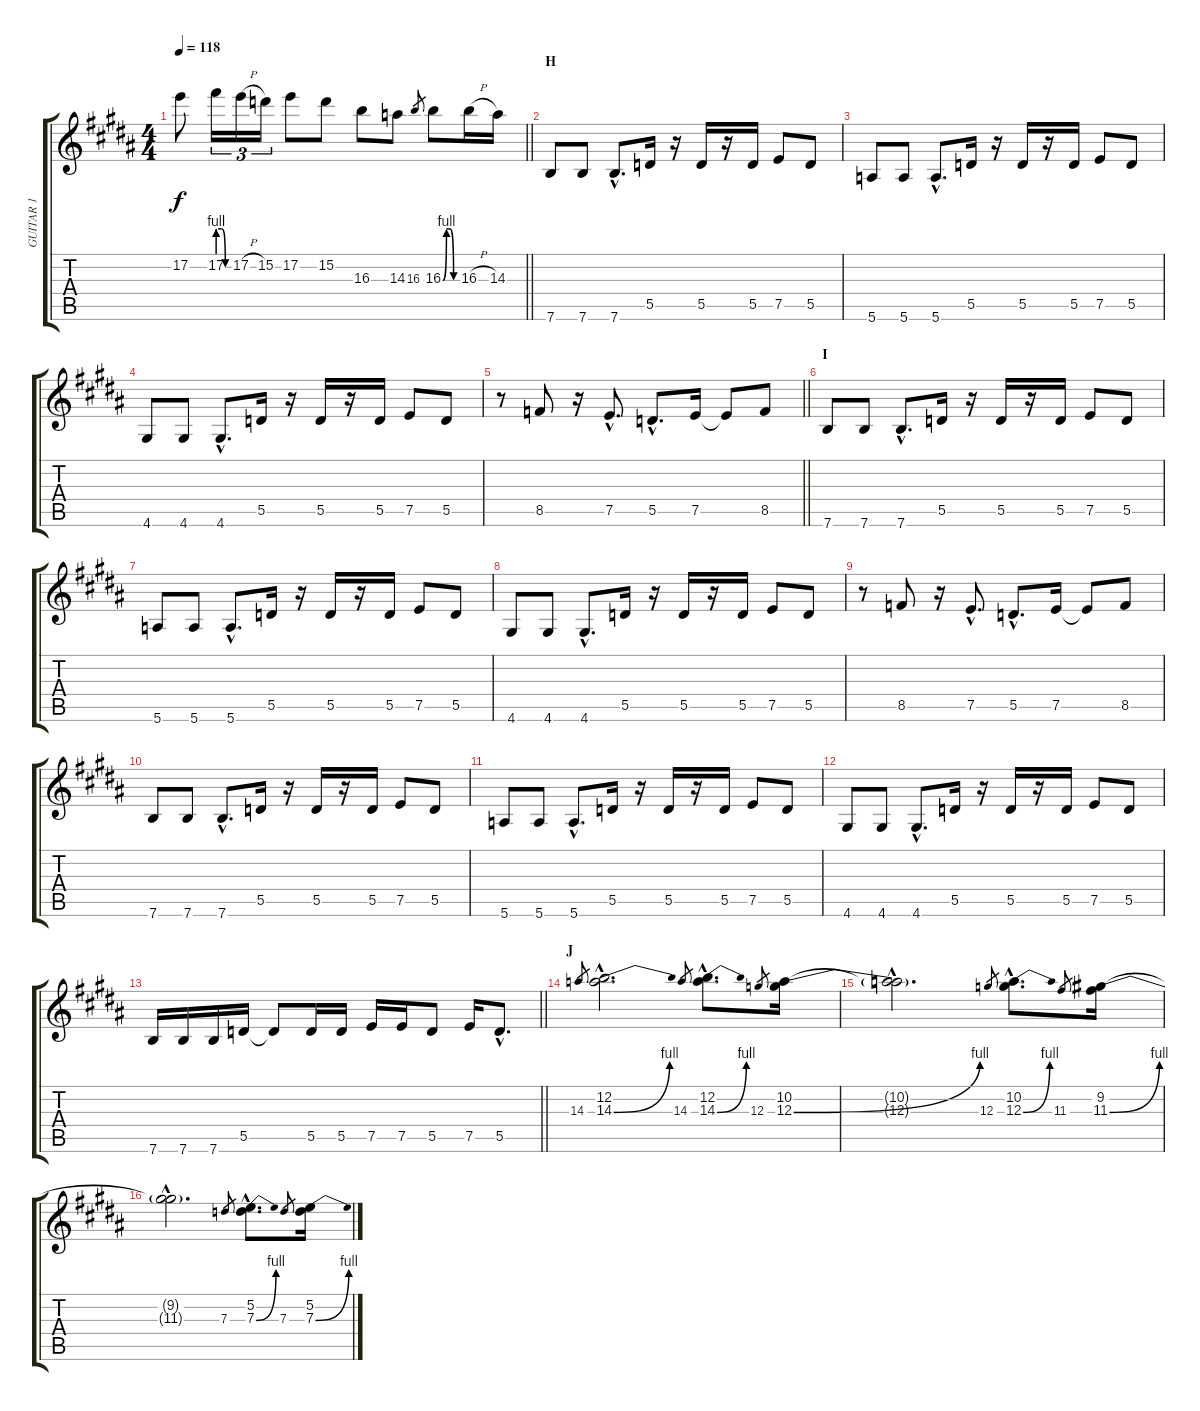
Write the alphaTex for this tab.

\track ("GUITAR 1" "GUITAR 1") {instrument distortionguitar}
\staff {score tabs}
\tuning (E4 B3 G3 D3 A2 E2) {hide}
\ts (4 4)
\tempo 118
\clef g2
\barLineRight lightlight
\ks b
17.2{t}.8{dy f} 17.2{be (custom 0 4 20 4 40 0 60 0)}.16{tu (3 2)} 17.2{h}.16{tu (3 2)} 15.2.16{tu (3 2)} 17.2.8 15.2.8 16.3.8 14.3.8 16.3.8{gr} 16.3{be (custom 0 0 15 4 30 4 45 0 60 0)}.8 16.3{h}.16 14.3.16 |
\section ("" "H")
7.6.8 7.6.8 7.6{hac}.8{d} 5.5.16 r.16 5.5.16 r.16 5.5.16 7.5.8 5.5.8 |
5.6.8 5.6.8 5.6{hac}.8{d} 5.5.16 r.16 5.5.16 r.16 5.5.16 7.5.8 5.5.8 |
4.6.8 4.6.8 4.6{hac}.8{d} 5.5.16 r.16 5.5.16 r.16 5.5.16 7.5.8 5.5.8 |
\barLineRight lightlight
r.8 8.5.8 r.16 7.5{hac}.8{d} 5.5{hac}.8{d} 7.5.16 7.5{t}.8 8.5.8 |
\section ("" "I")
7.6.8 7.6.8 7.6{hac}.8{d} 5.5.16 r.16 5.5.16 r.16 5.5.16 7.5.8 5.5.8 |
5.6.8 5.6.8 5.6{hac}.8{d} 5.5.16 r.16 5.5.16 r.16 5.5.16 7.5.8 5.5.8 |
4.6.8 4.6.8 4.6{hac}.8{d} 5.5.16 r.16 5.5.16 r.16 5.5.16 7.5.8 5.5.8 |
r.8 8.5.8 r.16 7.5{hac}.8{d} 5.5{hac}.8{d} 7.5.16 7.5{t}.8 8.5.8 |
7.6.8 7.6.8 7.6{hac}.8{d} 5.5.16 r.16 5.5.16 r.16 5.5.16 7.5.8 5.5.8 |
5.6.8 5.6.8 5.6{hac}.8{d} 5.5.16 r.16 5.5.16 r.16 5.5.16 7.5.8 5.5.8 |
4.6.8 4.6.8 4.6{hac}.8{d} 5.5.16 r.16 5.5.16 r.16 5.5.16 7.5.8 5.5.8 |
\barLineRight lightlight
7.6.16 7.6.16 7.6.16 5.5.16 5.5{t}.8 5.5.16 5.5.16 7.5.16 7.5.16 5.5.8 7.5.16 5.5{hac}.8{d} |
\section ("" "J")
14.3.8{gr} (12.2{hac} 14.3{be (bend 0 0 60 4) hac}).2{d} 14.3.8{gr} (12.2{hac} 14.3{be (bend 0 0 60 4) hac}).8{d} 12.3.8{gr} (10.2 12.3{be (bend 0 0 60 4)}).16 |
(10.2{hac t} 12.3{hac t}).2{d} 12.3.8{gr} (10.2{hac} 12.3{be (bend 0 0 60 4) hac}).8{d} 11.3.8{gr} (9.2 11.3{be (bend 0 0 60 4)}).16 |
(9.2{hac t} 11.3{hac t}).2{d} 7.3.8{gr} (5.2{hac} 7.3{be (bend 0 0 60 4) hac}).8{d} 7.3.8{gr} (5.2 7.3{be (bend 0 0 60 4)}).16
